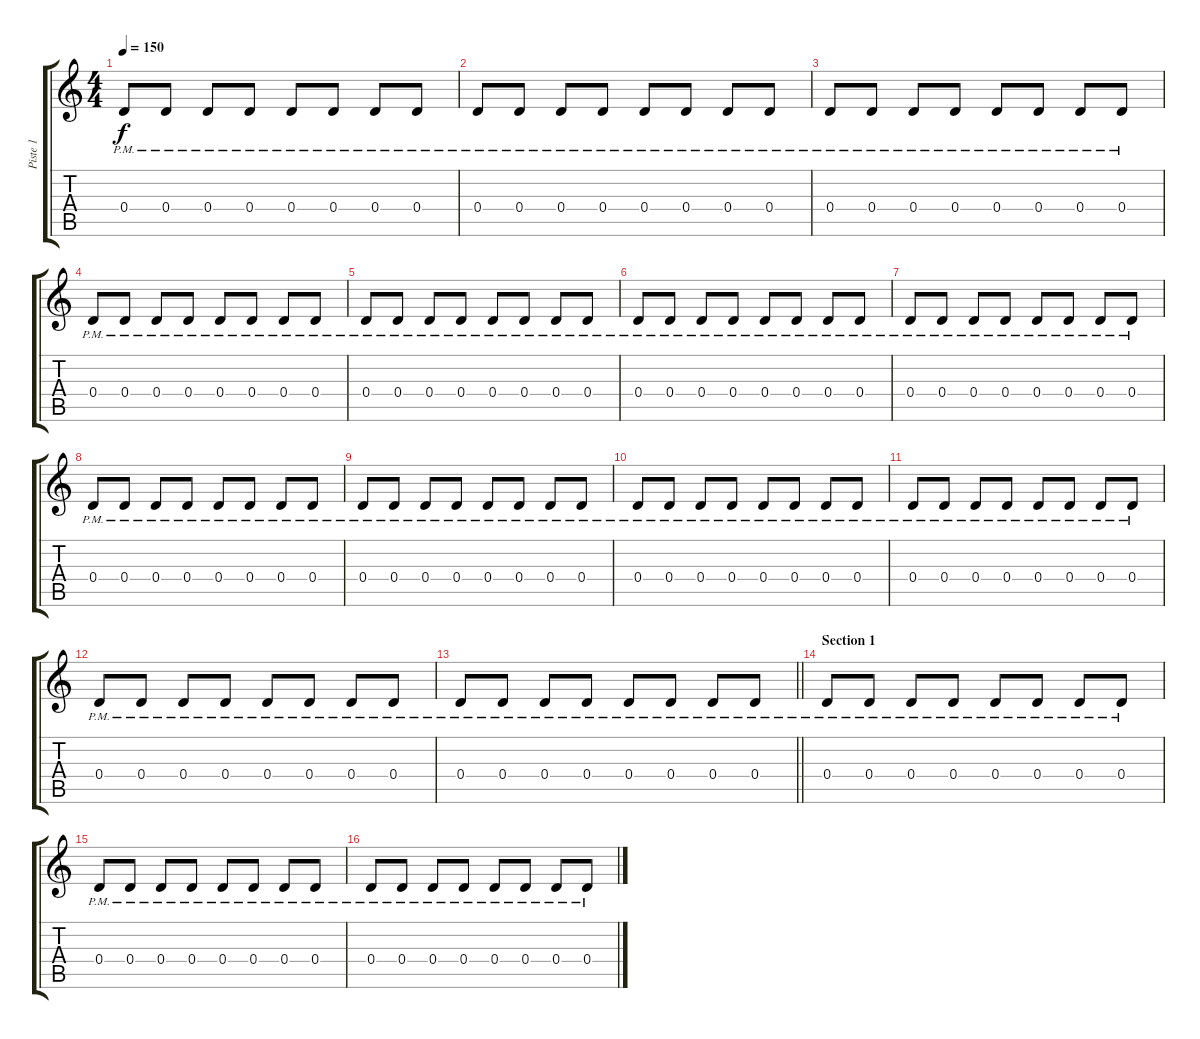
\track ("Piste 1" "Piste 1") {instrument electricguitarclean}
\staff {score tabs}
\tuning (E4 B3 G3 D3 A2 E2) {hide}
\ts (4 4)
\tempo 150
\clef g2
\ks c
0.4{pm}.8{dy f} 0.4{pm}.8 0.4{pm}.8 0.4{pm}.8 0.4{pm}.8 0.4{pm}.8 0.4{pm}.8 0.4{pm}.8 |
0.4{pm}.8 0.4{pm}.8 0.4{pm}.8 0.4{pm}.8 0.4{pm}.8 0.4{pm}.8 0.4{pm}.8 0.4{pm}.8 |
0.4{pm}.8 0.4{pm}.8 0.4{pm}.8 0.4{pm}.8 0.4{pm}.8 0.4{pm}.8 0.4{pm}.8 0.4{pm}.8 |
0.4{pm}.8 0.4{pm}.8 0.4{pm}.8 0.4{pm}.8 0.4{pm}.8 0.4{pm}.8 0.4{pm}.8 0.4{pm}.8 |
0.4{pm}.8 0.4{pm}.8 0.4{pm}.8 0.4{pm}.8 0.4{pm}.8 0.4{pm}.8 0.4{pm}.8 0.4{pm}.8 |
0.4{pm}.8 0.4{pm}.8 0.4{pm}.8 0.4{pm}.8 0.4{pm}.8 0.4{pm}.8 0.4{pm}.8 0.4{pm}.8 |
0.4{pm}.8 0.4{pm}.8 0.4{pm}.8 0.4{pm}.8 0.4{pm}.8 0.4{pm}.8 0.4{pm}.8 0.4{pm}.8 |
0.4{pm}.8 0.4{pm}.8 0.4{pm}.8 0.4{pm}.8 0.4{pm}.8 0.4{pm}.8 0.4{pm}.8 0.4{pm}.8 |
0.4{pm}.8 0.4{pm}.8 0.4{pm}.8 0.4{pm}.8 0.4{pm}.8 0.4{pm}.8 0.4{pm}.8 0.4{pm}.8 |
0.4{pm}.8 0.4{pm}.8 0.4{pm}.8 0.4{pm}.8 0.4{pm}.8 0.4{pm}.8 0.4{pm}.8 0.4{pm}.8 |
0.4{pm}.8 0.4{pm}.8 0.4{pm}.8 0.4{pm}.8 0.4{pm}.8 0.4{pm}.8 0.4{pm}.8 0.4{pm}.8 |
0.4{pm}.8 0.4{pm}.8 0.4{pm}.8 0.4{pm}.8 0.4{pm}.8 0.4{pm}.8 0.4{pm}.8 0.4{pm}.8 |
\barLineRight lightlight
0.4{pm}.8 0.4{pm}.8 0.4{pm}.8 0.4{pm}.8 0.4{pm}.8 0.4{pm}.8 0.4{pm}.8 0.4{pm}.8 |
\section ("" "Section 1")
0.4{pm}.8 0.4{pm}.8 0.4{pm}.8 0.4{pm}.8 0.4{pm}.8 0.4{pm}.8 0.4{pm}.8 0.4{pm}.8 |
0.4{pm}.8 0.4{pm}.8 0.4{pm}.8 0.4{pm}.8 0.4{pm}.8 0.4{pm}.8 0.4{pm}.8 0.4{pm}.8 |
0.4{pm}.8 0.4{pm}.8 0.4{pm}.8 0.4{pm}.8 0.4{pm}.8 0.4{pm}.8 0.4{pm}.8 0.4{pm}.8
